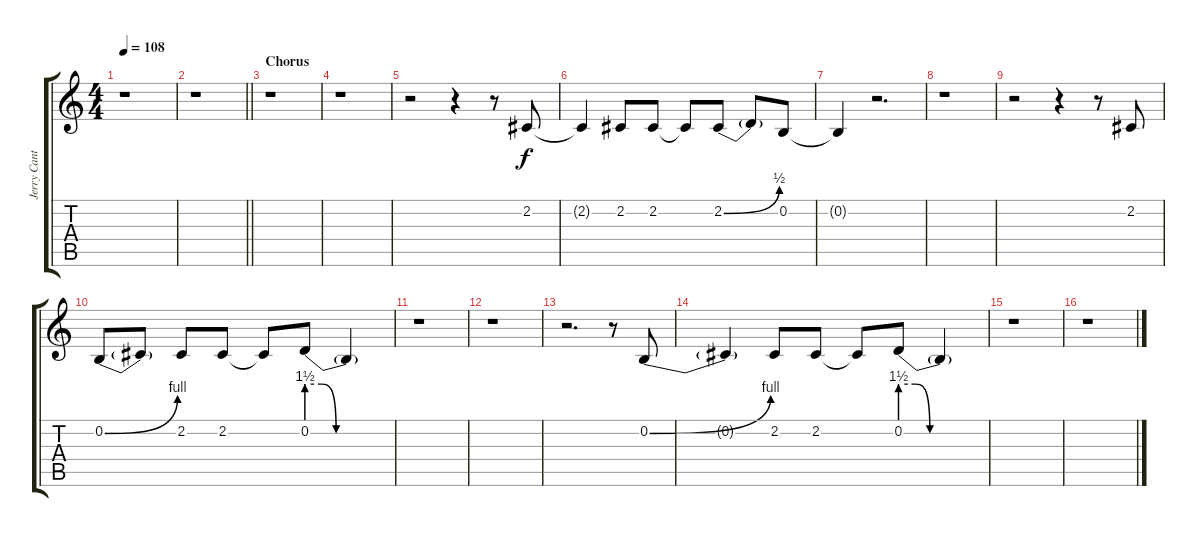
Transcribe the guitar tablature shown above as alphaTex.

\track ("Jerry Cantrell- Backing Vocals" "Jerry Cant") {instrument lead2sawtooth}
\staff {score tabs}
\tuning (E4 B3 G3 D3 A2 E2) {hide}
\ts (4 4)
\tempo 108
\clef g2
\ks c
r.1{dy f} |
\barLineRight lightlight
r.1 |
\section ("" "Chorus")
r.1 |
r.1 |
r.2 r.4 r.8 2.2.8 |
2.2{t}.4 2.2.8 2.2.8 2.2{t}.8 2.2{be (bend 0 0 60 2)}.8 2.2{t}.8 0.2.8 |
0.2{t}.4 r.2{d} |
r.1 |
r.2 r.4 r.8 2.2.8 |
0.2{be (bend 0 0 60 4)}.8 0.2{t}.8 2.2.8 2.2.8 2.2{t}.8 0.2{be (custom 0 6 10 6 20 0 40 0 60 0)}.8 0.2{t}.4 |
r.1 |
r.1 |
r.2{d} r.8 0.2{be (bend 0 0 60 4)}.8 |
0.2{t}.4 2.2.8 2.2.8 2.2{t}.8 0.2{be (custom 0 6 10 6 20 0 40 0 60 0)}.8 0.2{t}.4 |
r.1 |
r.1
